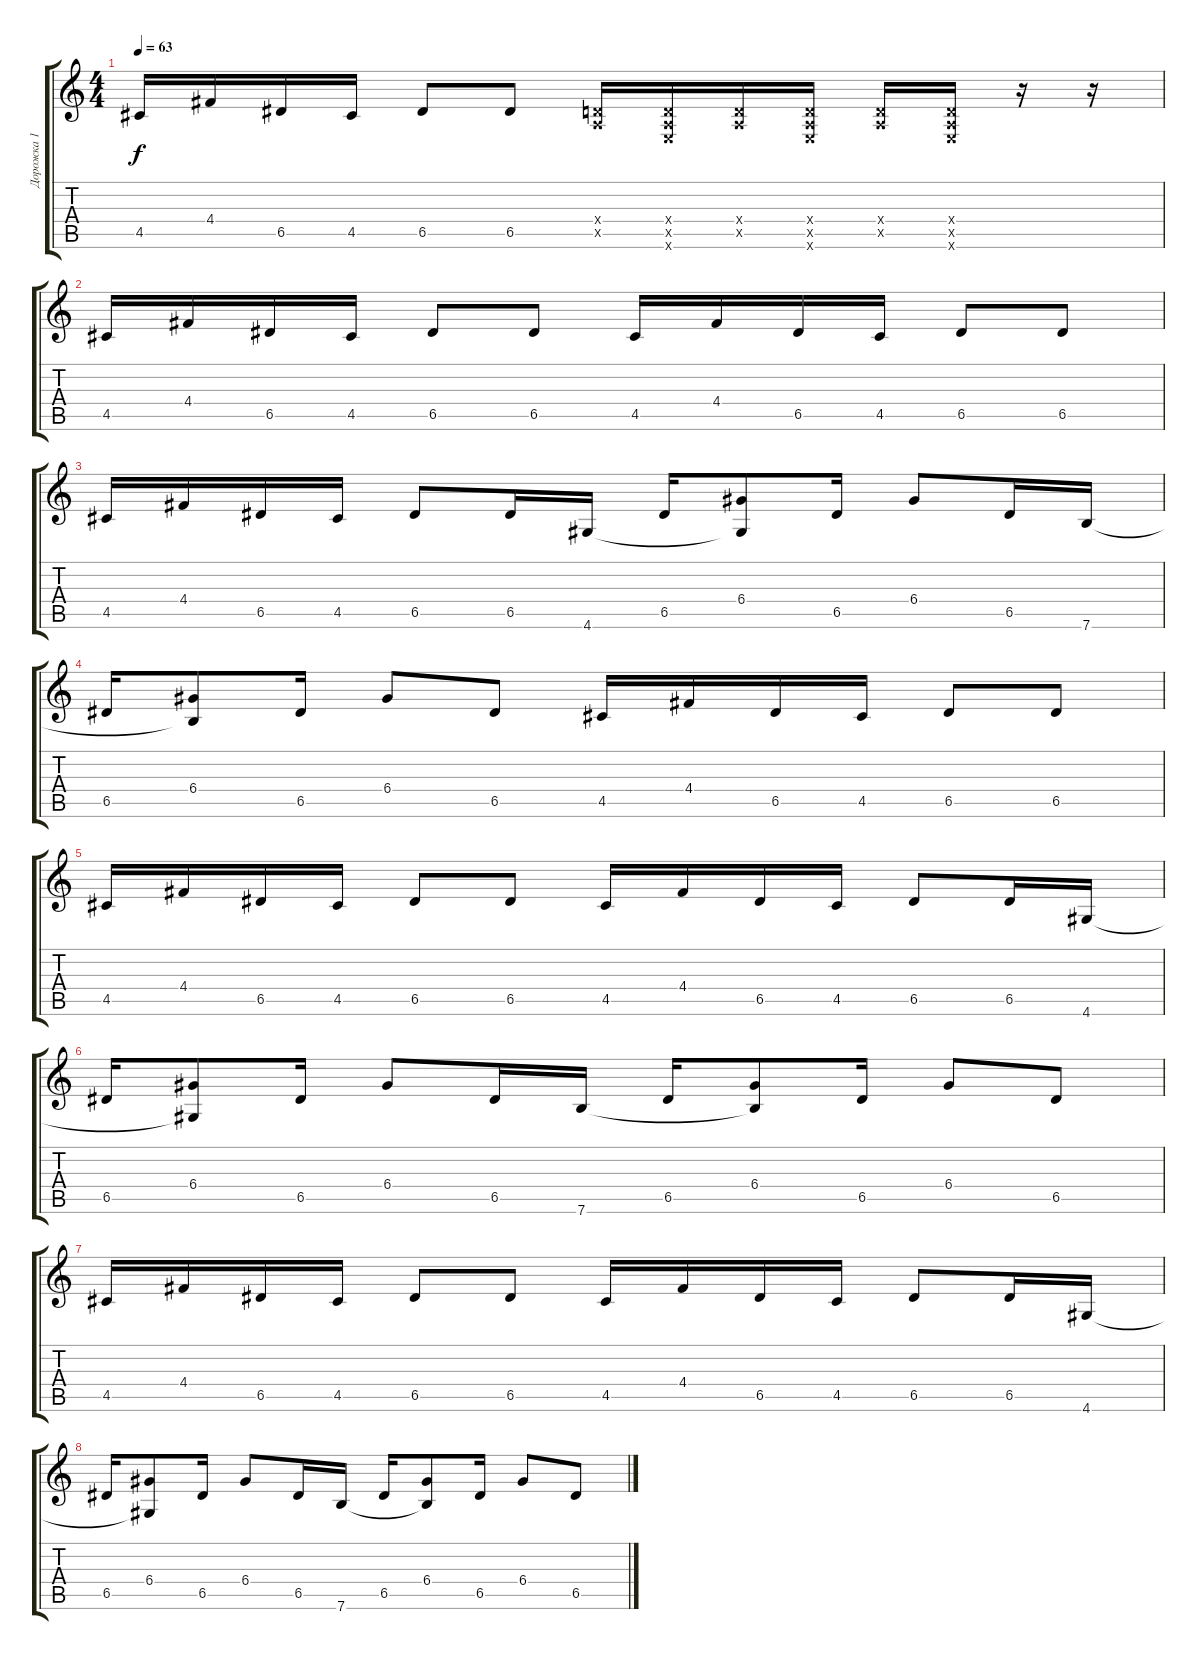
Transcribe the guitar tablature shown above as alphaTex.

\track ("Дорожка 1" "Дорожка 1") {instrument acousticguitarsteel}
\staff {score tabs}
\tuning (E4 B3 G3 D3 A2 E2) {hide}
\ts (4 4)
\tempo 63
\clef g2
\ks c
4.5.16{dy f} 4.4.16 6.5.16 4.5.16 6.5.8 6.5.8 (0.4{x} 0.5{x}).16 (0.4{x} 0.5{x} 0.6{x}).16 (0.4{x} 0.5{x}).16 (0.4{x} 0.5{x} 0.6{x}).16 (0.4{x} 0.5{x}).16 (0.4{x} 0.5{x} 0.6{x}).16 r.16 r.16 |
4.5.16 4.4.16 6.5.16 4.5.16 6.5.8 6.5.8 4.5.16 4.4.16 6.5.16 4.5.16 6.5.8 6.5.8 |
4.5.16 4.4.16 6.5.16 4.5.16 6.5.8 6.5.16 4.6.16 6.5.16 (6.4 4.6{t}).8 6.5.16 6.4.8 6.5.16 7.6.16 |
6.5.16 (6.4 7.6{t}).8 6.5.16 6.4.8 6.5.8 4.5.16 4.4.16 6.5.16 4.5.16 6.5.8 6.5.8 |
4.5.16 4.4.16 6.5.16 4.5.16 6.5.8 6.5.8 4.5.16 4.4.16 6.5.16 4.5.16 6.5.8 6.5.16 4.6.16 |
6.5.16 (6.4 4.6{t}).8 6.5.16 6.4.8 6.5.16 7.6.16 6.5.16 (6.4 7.6{t}).8 6.5.16 6.4.8 6.5.8 |
4.5.16 4.4.16 6.5.16 4.5.16 6.5.8 6.5.8 4.5.16 4.4.16 6.5.16 4.5.16 6.5.8 6.5.16 4.6.16 |
6.5.16 (6.4 4.6{t}).8 6.5.16 6.4.8 6.5.16 7.6.16 6.5.16 (6.4 7.6{t}).8 6.5.16 6.4.8 6.5.8
